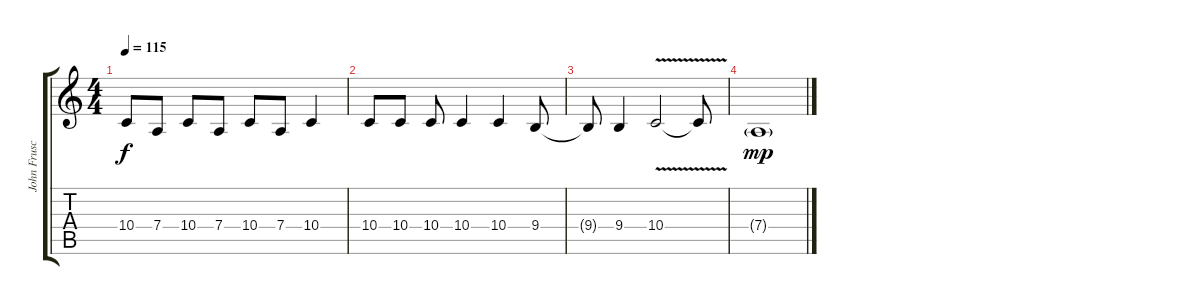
\track ("John Frusciante" "John Frusc") {instrument piccolo}
\staff {score tabs}
\tuning (E4 B3 G3 D3 A2 E2) {hide}
\ts (4 4)
\tempo 115
\clef g2
\ks c
10.4{t}.8{dy f} 7.4.8 10.4.8 7.4.8 10.4.8 7.4.8 10.4.4 |
10.4.8 10.4.8 10.4.8 10.4.4 10.4.4 9.4.8 |
9.4{t}.8 9.4.4 10.4{v}.2 10.4{t}.8 |
7.4{g}.1{dy mp}
